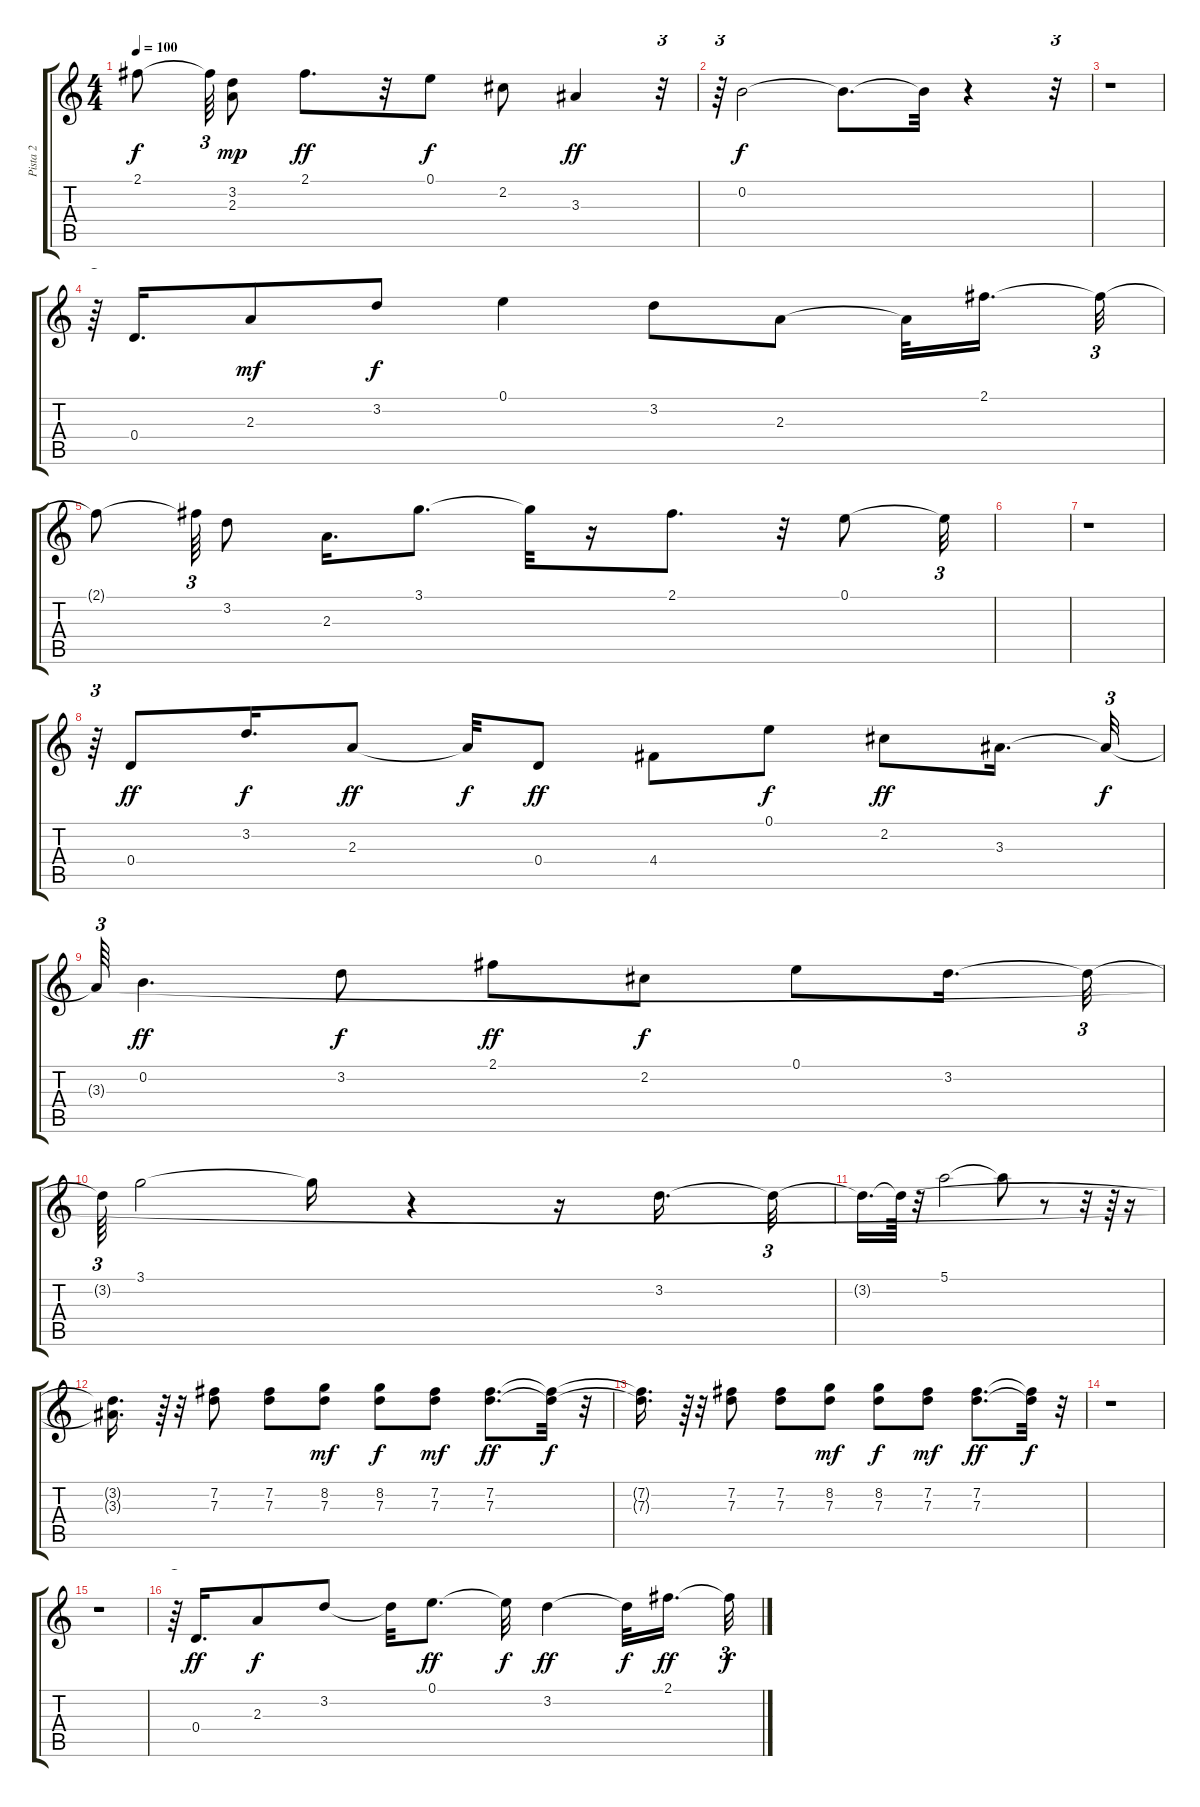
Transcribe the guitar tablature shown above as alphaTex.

\track ("Pista 2" "Pista 2") {instrument acousticguitarsteel}
\staff {score tabs}
\tuning (E4 B3 G3 D3 A2 E2) {hide}
\ts (4 4)
\tempo 100
\clef g2
\ks c
2.1{t}.8{dy f} 2.1{t}.64{tu (3 2)} (3.2 2.3).8{dy mp} 2.1.8{d dy ff} r.32 0.1.8{dy f} 2.2.8 3.3.4{dy ff} r.32{tu (3 2)} |
r.64{tu (3 2)} 0.2.2{dy f} 0.2{t}.8{d} 0.2{t}.32 r.4 r.32{tu (3 2)} |
r.1 |
r.64{tu (3 2)} 0.4.16{d} 2.3.8{dy mf} 3.2.8{dy f} 0.1.4 3.2.8 2.3.8 2.3{t}.32 2.1.16{d beam splitsecondary} 2.1{t}.32{tu (3 2)} |
2.1{t}.8 2.1{t}.64{tu (3 2)} 3.2.8 2.3.16{d} 3.1.8{d} 3.1{t}.32 r.16 2.1.8{d} r.32 0.1.8 0.1{t}.32{tu (3 2)} |
|
r.1 |
r.64{tu (3 2)} 0.4.8{dy ff} 3.2.16{d dy f} 2.3.8{dy ff} 2.3{t}.32{dy f} 0.4.8{dy ff} 4.4.8 0.1.8{dy f} 2.2.8{dy ff} 3.3.16{d} 3.3{t}.32{tu (3 2) dy f} |
3.3{t}.64{tu (3 2)} 0.2.4{d dy ff} 3.2.8{dy f} 2.1.8{dy ff} 2.2.8{dy f} 0.1.8 3.2.16{d} 3.2{t}.32{tu (3 2)} |
3.2{t}.64{tu (3 2)} 3.1.2 3.1{t}.16 r.4 r.16 3.2.16{d} 3.2{t}.32{tu (3 2)} |
3.2{t}.16{d} 3.2{t}.64 r.32 5.1.2 5.1{t}.8 r.8 r.32 r.64 r.16 |
(3.2{t} 3.3{t}).16{d} r.64{tu (3 2)} r.32 (7.2 7.3).8 (7.2 7.3).8 (8.2 7.3).8{dy mf} (8.2 7.3).8{dy f} (7.2 7.3).8{dy mf} (7.2 7.3).8{d dy ff} (7.2{t} 7.3{t}).32{dy f} r.32{tu (3 2)} |
(7.2{t} 7.3{t}).16{d} r.64{tu (3 2)} r.32 (7.2 7.3).8 (7.2 7.3).8 (8.2 7.3).8{dy mf} (8.2 7.3).8{dy f} (7.2 7.3).8{dy mf} (7.2 7.3).8{d dy ff} (7.2{t} 7.3{t}).32{dy f} r.32{tu (3 2)} |
r.1 |
r.1 |
r.64{tu (3 2)} 0.4.16{d dy ff} 2.3.8{dy f} 3.2.8 3.2{t}.32 0.1.8{d dy ff} 0.1{t}.32{dy f} 3.2.4{dy ff} 3.2{t}.32{dy f} 2.1.16{d dy ff beam splitsecondary} 2.1{t}.32{tu (3 2) dy f}
